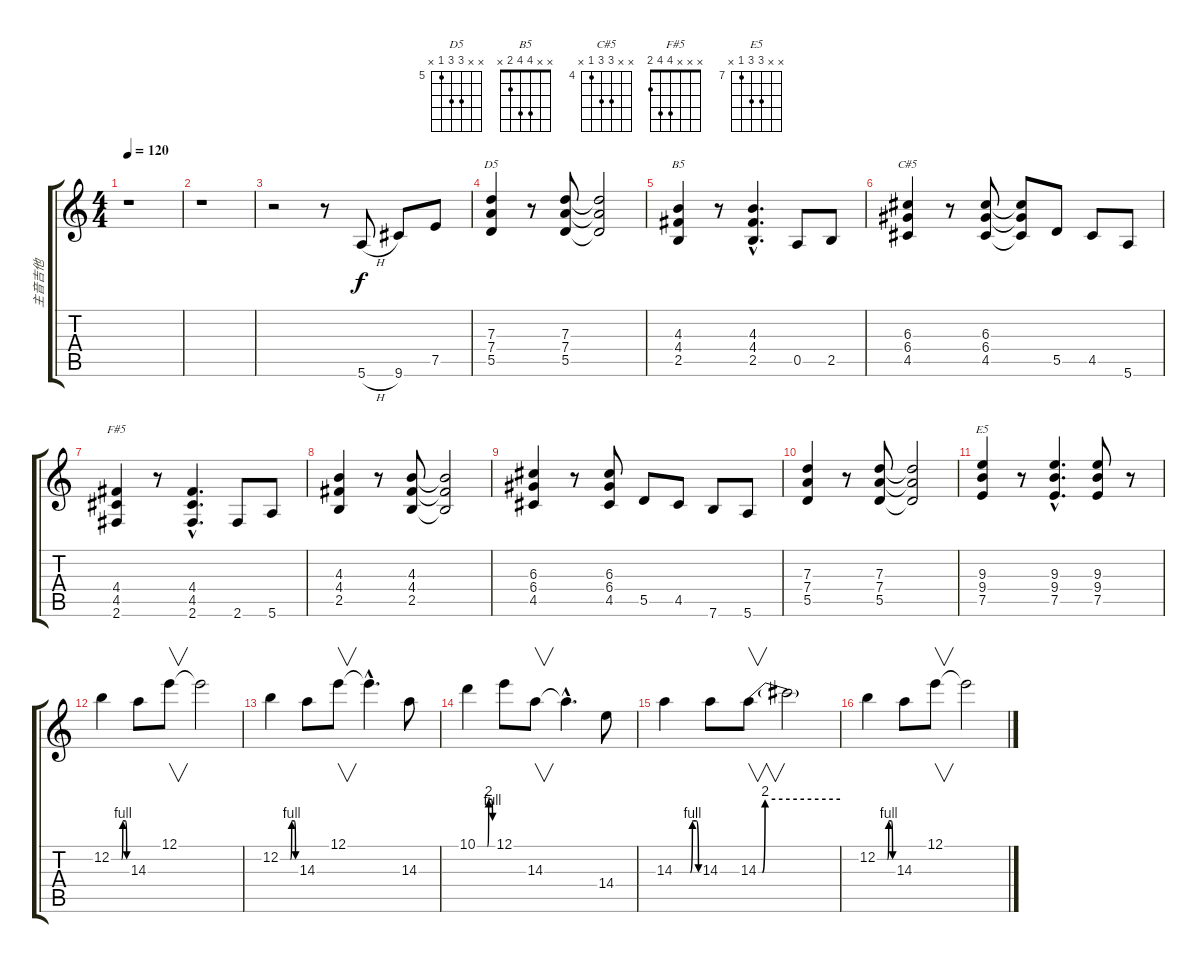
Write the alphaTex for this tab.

\track ("主音吉他" "主音吉他") {instrument overdrivenguitar}
\staff {score tabs}
\tuning (E4 B3 G3 D3 A2 E2) {hide}
\chord ("D5" x x 7 7 5 x) {firstfret 5}
\chord ("B5" x x 4 4 2 x)
\chord ("C#5" x x 6 6 4 x) {firstfret 4}
\chord ("F#5" x x x 4 4 2)
\chord ("E5" x x 9 9 7 x) {firstfret 7}
\ts (4 4)
\tempo 120
\clef g2
\ks c
r.1{dy f} |
r.1 |
r.2 r.8 5.6{h}.8 9.6.8 7.5.8 |
(7.3 7.4 5.5).4{ch "D5"} r.8 (7.3 7.4 5.5).8 (7.3{t} 7.4{t} 5.5{t}).2 |
(4.3 4.4 2.5).4{ch "B5"} r.8 (4.3{hac} 4.4{hac} 2.5{hac}).4{d} 0.5.8 2.5.8 |
(6.3 6.4 4.5).4{ch "C#5"} r.8 (6.3 6.4 4.5).8 (6.3{t} 6.4{t} 4.5{t}).8 5.5.8 4.5.8 5.6.8 |
(4.4 4.5 2.6).4{ch "F#5"} r.8 (4.4{hac} 4.5{hac} 2.6{hac}).4{d} 2.6.8 5.6.8 |
(4.3 4.4 2.5).4 r.8 (4.3 4.4 2.5).8 (4.3{t} 4.4{t} 2.5{t}).2 |
(6.3 6.4 4.5).4 r.8 (6.3 6.4 4.5).8 5.5.8 4.5.8 7.6.8 5.6.8 |
(7.3 7.4 5.5).4 r.8 (7.3 7.4 5.5).8 (7.3{t} 7.4{t} 5.5{t}).2 |
(9.3 9.4 7.5).4{ch "E5"} r.8 (9.3{hac} 9.4{hac} 7.5{hac}).4{d} (9.3 9.4 7.5).8 r.8 |
12.2{be (custom 0 0 40 0 45 4 55 4 60 0)}.4 14.3.8 12.1.8{v} 12.1{t}.2 |
12.2{be (custom 0 0 40 0 45 4 55 4 60 0)}.4 14.3.8 12.1.8{v} 12.1{hac t}.4{d} 14.3.8 |
10.1{be (custom 0 0 40 0 45 8 55 8 60 4)}.4 12.1.8 14.3.8{v} 14.3{hac t}.4{d} 14.4.8 |
14.3{be (custom 0 0 40 0 45 4 55 4 60 0)}.4 14.3.8 14.3{be (custom 0 0 3 0 5 8 60 8)}.8{v} 14.3{t}.2 |
12.2{be (custom 0 0 40 0 45 4 55 4 60 0)}.4 14.3.8 12.1.8{v} 12.1{t}.2
